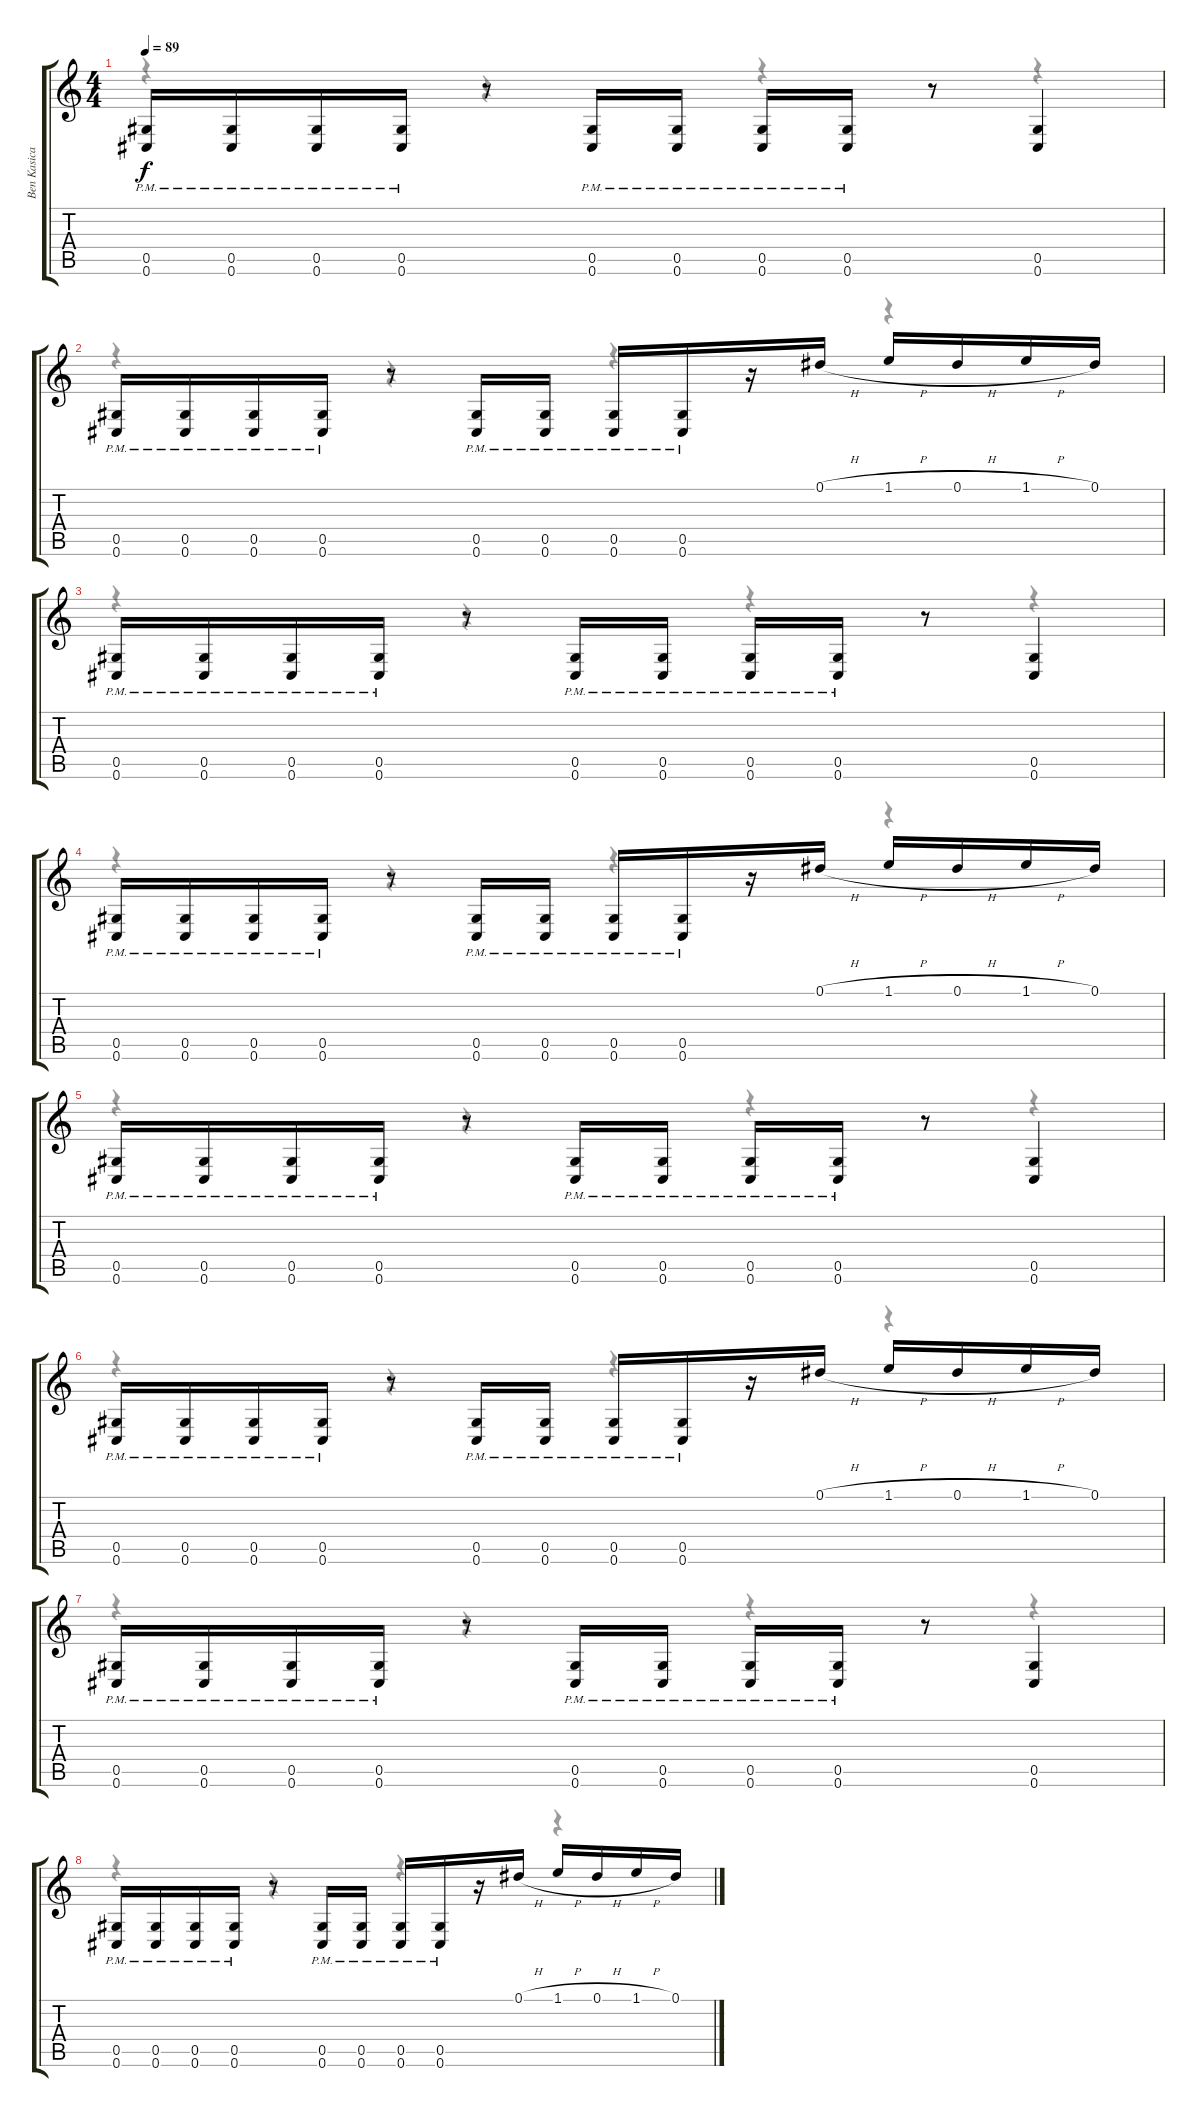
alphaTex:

\track ("Ben Kasica" "Ben Kasica") {instrument distortionguitar}
\staff {score tabs}
\tuning (Eb4 Bb3 Gb3 Db3 Ab2 Db2) {hide}
\voice
\ts (4 4)
\tempo 89
\clef g2
\ks c
(0.5{pm} 0.6{pm}).16{dy f} (0.5{pm} 0.6{pm}).16 (0.5{pm} 0.6{pm}).16 (0.5{pm} 0.6{pm}).16 r.8 (0.5{pm} 0.6{pm}).16 (0.5{pm} 0.6{pm}).16 (0.5{pm} 0.6{pm}).16 (0.5{pm} 0.6{pm}).16 r.8 (0.5 0.6).4 |
(0.5{pm} 0.6{pm}).16 (0.5{pm} 0.6{pm}).16 (0.5{pm} 0.6{pm}).16 (0.5{pm} 0.6{pm}).16 r.8 (0.5{pm} 0.6{pm}).16 (0.5{pm} 0.6{pm}).16 (0.5{pm} 0.6{pm}).16 (0.5{pm} 0.6{pm}).16 r.16 0.1{h}.16 1.1{h}.16 0.1{h}.16 1.1{h}.16 0.1.16 |
(0.5{pm} 0.6{pm}).16 (0.5{pm} 0.6{pm}).16 (0.5{pm} 0.6{pm}).16 (0.5{pm} 0.6{pm}).16 r.8 (0.5{pm} 0.6{pm}).16 (0.5{pm} 0.6{pm}).16 (0.5{pm} 0.6{pm}).16 (0.5{pm} 0.6{pm}).16 r.8 (0.5 0.6).4 |
(0.5{pm} 0.6{pm}).16 (0.5{pm} 0.6{pm}).16 (0.5{pm} 0.6{pm}).16 (0.5{pm} 0.6{pm}).16 r.8 (0.5{pm} 0.6{pm}).16 (0.5{pm} 0.6{pm}).16 (0.5{pm} 0.6{pm}).16 (0.5{pm} 0.6{pm}).16 r.16 0.1{h}.16 1.1{h}.16 0.1{h}.16 1.1{h}.16 0.1.16 |
(0.5{pm} 0.6{pm}).16 (0.5{pm} 0.6{pm}).16 (0.5{pm} 0.6{pm}).16 (0.5{pm} 0.6{pm}).16 r.8 (0.5{pm} 0.6{pm}).16 (0.5{pm} 0.6{pm}).16 (0.5{pm} 0.6{pm}).16 (0.5{pm} 0.6{pm}).16 r.8 (0.5 0.6).4 |
(0.5{pm} 0.6{pm}).16 (0.5{pm} 0.6{pm}).16 (0.5{pm} 0.6{pm}).16 (0.5{pm} 0.6{pm}).16 r.8 (0.5{pm} 0.6{pm}).16 (0.5{pm} 0.6{pm}).16 (0.5{pm} 0.6{pm}).16 (0.5{pm} 0.6{pm}).16 r.16 0.1{h}.16 1.1{h}.16 0.1{h}.16 1.1{h}.16 0.1.16 |
(0.5{pm} 0.6{pm}).16 (0.5{pm} 0.6{pm}).16 (0.5{pm} 0.6{pm}).16 (0.5{pm} 0.6{pm}).16 r.8 (0.5{pm} 0.6{pm}).16 (0.5{pm} 0.6{pm}).16 (0.5{pm} 0.6{pm}).16 (0.5{pm} 0.6{pm}).16 r.8 (0.5 0.6).4 |
(0.5{pm} 0.6{pm}).16 (0.5{pm} 0.6{pm}).16 (0.5{pm} 0.6{pm}).16 (0.5{pm} 0.6{pm}).16 r.8 (0.5{pm} 0.6{pm}).16 (0.5{pm} 0.6{pm}).16 (0.5{pm} 0.6{pm}).16 (0.5{pm} 0.6{pm}).16 r.16 0.1{h}.16 1.1{h}.16 0.1{h}.16 1.1{h}.16 0.1.16
\voice
\clef g2
\ottava regular
\simile none
\ks c
r.4{dy f} r.4 r.4 r.4 |
r.4 r.4 r.4 r.4 |
r.4 r.4 r.4 r.4 |
r.4 r.4 r.4 r.4 |
r.4 r.4 r.4 r.4 |
r.4 r.4 r.4 r.4 |
r.4 r.4 r.4 r.4 |
r.4 r.4 r.4 r.4
